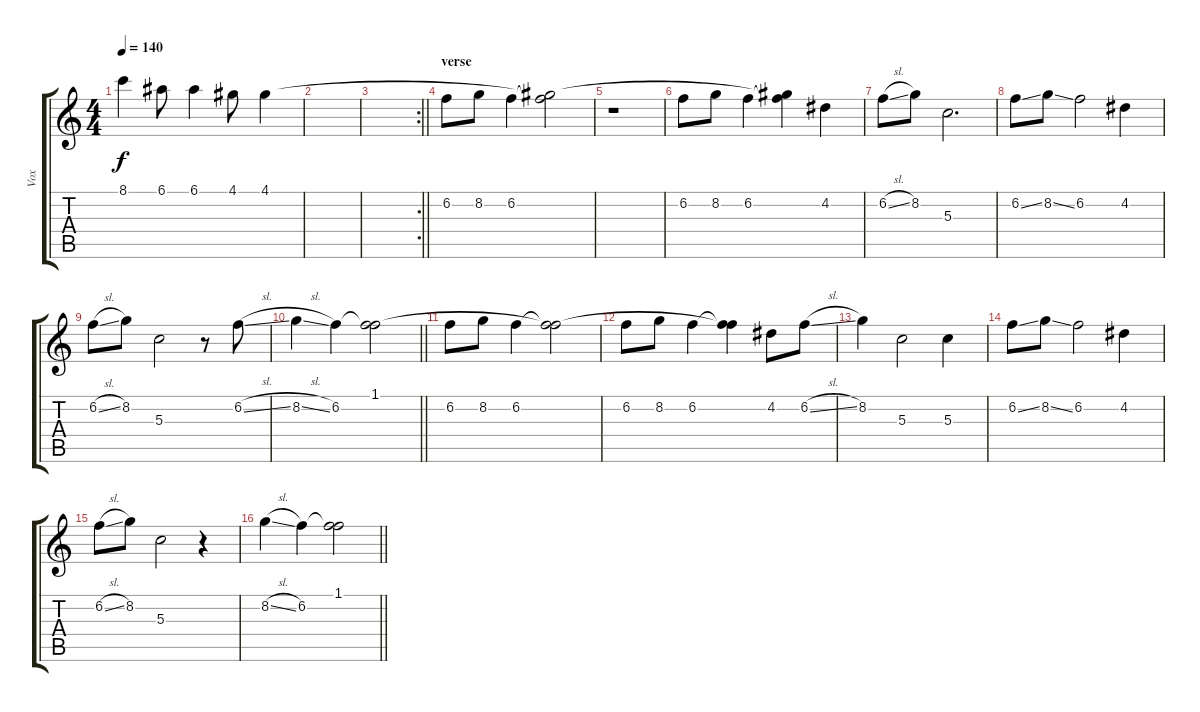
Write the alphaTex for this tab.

\track ("Vox" "Vox") {instrument acousticguitarsteel}
\staff {score tabs}
\tuning (E4 B3 G3 D3 A2 E2) {hide}
\ts (4 4)
\tempo 140
\clef g2
\ks c
8.1.4{dy f} 6.1.8 6.1.4 4.1.8 4.1.4 |
|
\rc 2
\barLineRight lightlight
|
\section ("" "verse")
6.2.8 8.2.8 6.2.4 (4.1{t} 6.2{t}).2 |
r.1 |
6.2.8 8.2.8 6.2.4 (4.1{t} 6.2{t}).4 4.2.4 |
6.2{sl}.8 8.2.8 5.3.2{d} |
6.2{ss}.8 8.2{ss}.8 6.2.2 4.2.4 |
6.2{sl}.8 8.2.8 5.3.2 r.8 6.2{sl}.8 |
\barLineRight lightlight
8.2{sl}.4 6.2.4 (1.1 6.2{t}).2 |
\section ("" "")
6.2.8 8.2.8 6.2.4 (1.1{t} 6.2{t}).2 |
6.2.8 8.2.8 6.2.4 (1.1{t} 6.2{t}).4 4.2.8 6.2{sl}.8 |
8.2.4 5.3.2 5.3.4 |
6.2{ss}.8 8.2{ss}.8 6.2.2 4.2.4 |
6.2{sl}.8 8.2.8 5.3.2 r.4 |
\barLineRight lightlight
8.2{sl}.4 6.2.4 (1.1 6.2{t}).2
